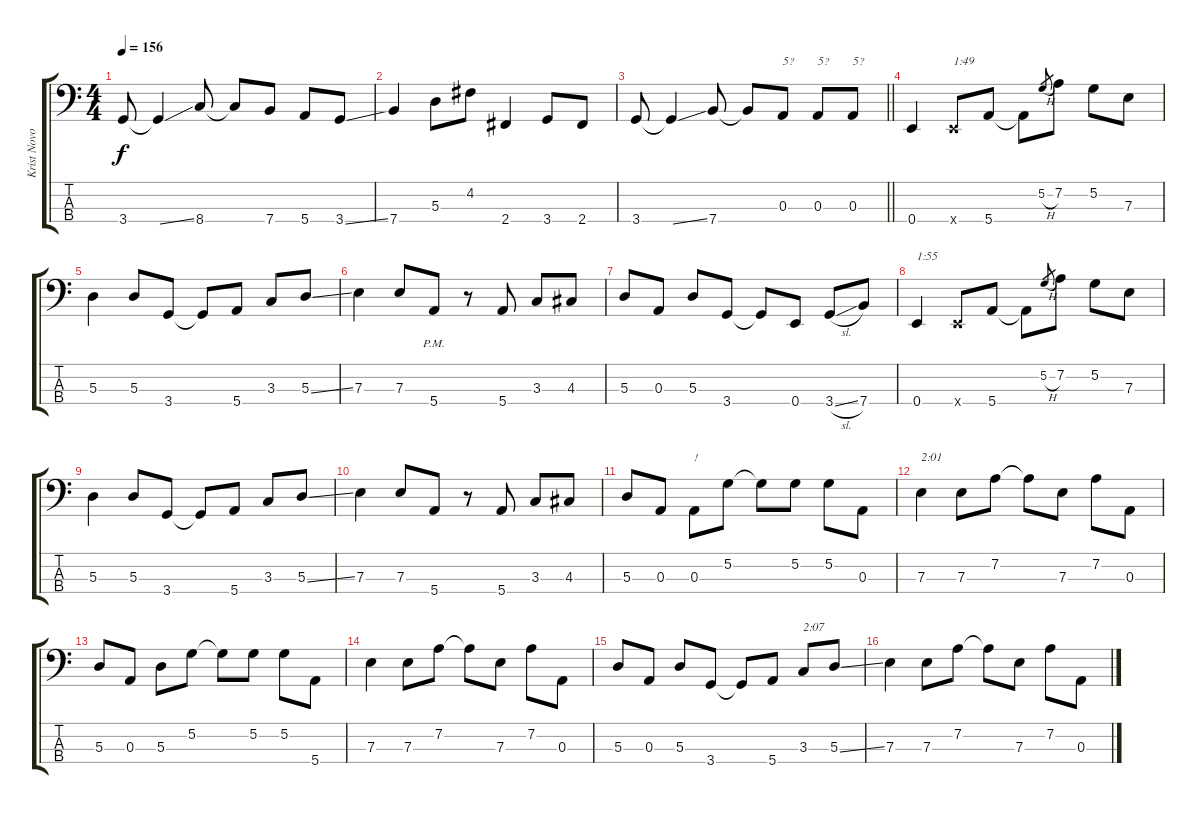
\track ("Krist Novoselic - Bass" "Krist Novo") {instrument electricbasspick}
\staff {score tabs}
\tuning (G2 D2 A1 E1) {hide}
\ts (4 4)
\tempo 156
\clef f4
\ks c
3.4.8{dy f} 3.4{ss t}.4 8.4.8 8.4{t}.8 7.4.8 5.4.8 3.4{ss}.8 |
7.4.4 5.3.8 4.2.8 2.4.4 3.4.8 2.4.8 |
\barLineRight lightlight
3.4.8 3.4{ss t}.4 7.4.8 7.4{t}.8 0.3.8{txt "5?"} 0.3.8{txt "5?"} 0.3.8{txt "5?"} |
0.4.4 0.4{x}.8{txt "1:49"} 5.4.8 5.4{t}.8 5.2{h}.8{gr} 7.2.8 5.2.8 7.3.8 |
5.3.4 5.3.8 3.4.8 3.4{t}.8 5.4.8 3.3.8 5.3{ss}.8 |
7.3.4 7.3.8 5.4{pm}.8 r.8 5.4.8 3.3.8 4.3.8 |
5.3.8 0.3.8 5.3.8 3.4.8 3.4{t}.8 0.4.8 3.4{sl}.8 7.4.8 |
0.4.4{txt "1:55"} 0.4{x}.8 5.4.8 5.4{t}.8 5.2{h}.8{gr} 7.2.8 5.2.8 7.3.8 |
5.3.4 5.3.8 3.4.8 3.4{t}.8 5.4.8 3.3.8 5.3{ss}.8 |
7.3.4 7.3.8 5.4.8 r.8 5.4.8 3.3.8 4.3.8 |
5.3.8 0.3.8 0.3.8{txt "!"} 5.2.8 5.2{t}.8 5.2.8 5.2.8 0.3.8 |
7.3.4{txt "2:01"} 7.3.8 7.2.8 7.2{t}.8 7.3.8 7.2.8 0.3.8 |
5.3.8 0.3.8 5.3.8 5.2.8 5.2{t}.8 5.2.8 5.2.8 5.4.8 |
7.3.4 7.3.8 7.2.8 7.2{t}.8 7.3.8 7.2.8 0.3.8 |
5.3.8 0.3.8 5.3.8 3.4.8 3.4{t}.8 5.4.8 3.3.8{txt "2:07"} 5.3{ss}.8 |
7.3.4 7.3.8 7.2.8 7.2{t}.8 7.3.8 7.2.8 0.3.8
